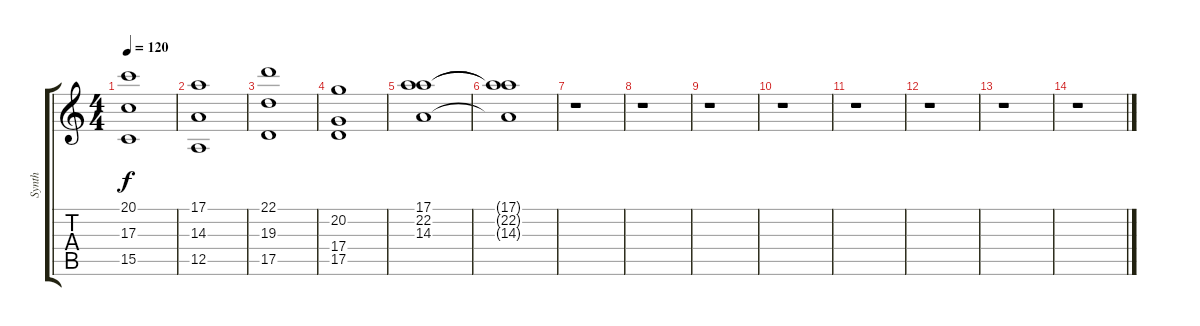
\track ("Synth" "Synth") {instrument stringensemble1}
\staff {score tabs}
\tuning (E4 B3 G3 D3 A2 E2) {hide}
\ts (4 4)
\tempo 120
\clef g2
\ks c
(20.1 17.3 15.5).1{dy f} |
(17.1 14.3 12.5).1 |
(22.1 19.3 17.5).1 |
(20.2 17.4 17.5).1 |
(17.1 22.2 14.3).1 |
(17.1{t} 22.2{t} 14.3{t}).1 |
r.1 |
r.1 |
r.1 |
r.1 |
r.1 |
r.1 |
r.1 |
r.1
